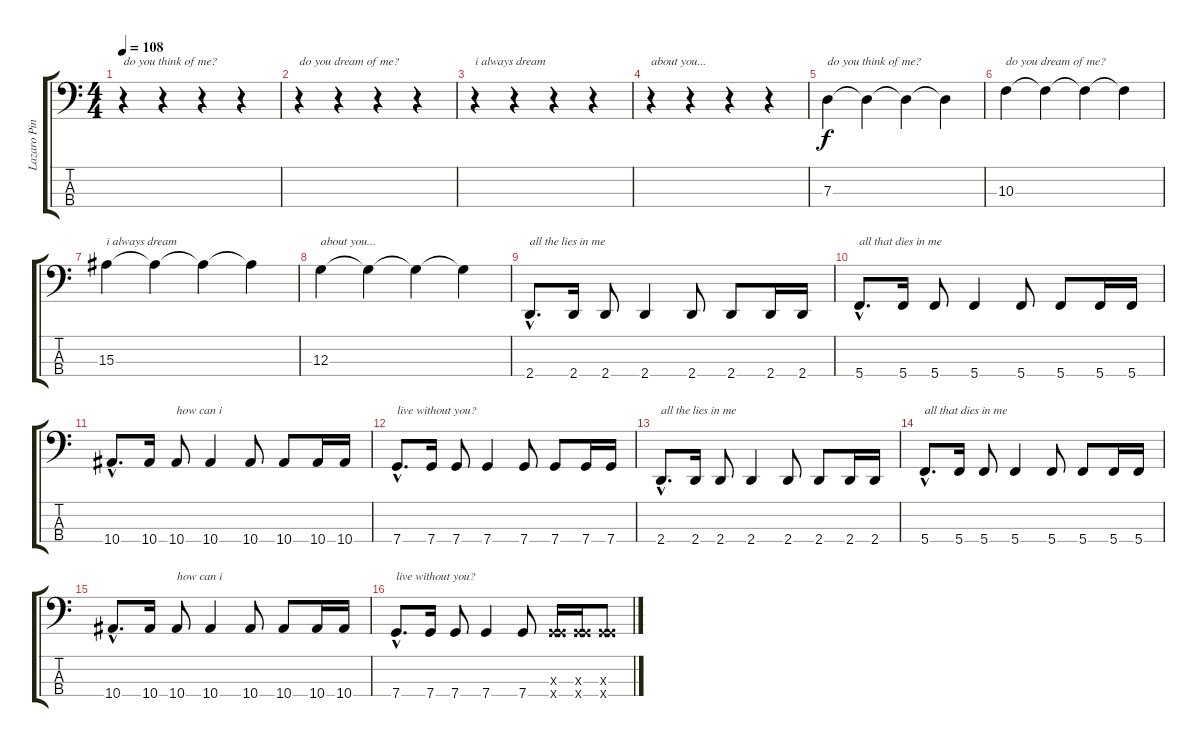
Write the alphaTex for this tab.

\track ("Lazaro Pina [Bass]" "Lazaro Pin") {instrument electricbasspick}
\staff {score tabs}
\tuning (F2 C2 G1 C1) {hide}
\ts (4 4)
\tempo 108
\clef f4
\ks c
r.4{txt "do you think of me?" dy f} r.4 r.4 r.4 |
r.4{txt "do you dream of me?"} r.4 r.4 r.4 |
r.4{txt "i always dream"} r.4 r.4 r.4 |
r.4{txt "about you..."} r.4 r.4 r.4 |
7.3.4{txt "do you think of me?"} 7.3{t}.4 7.3{t}.4 7.3{t}.4 |
10.3.4{txt "do you dream of me?"} 10.3{t}.4 10.3{t}.4 10.3{t}.4 |
15.3.4{txt "i always dream"} 15.3{t}.4 15.3{t}.4 15.3{t}.4 |
12.3.4{txt "about you..."} 12.3{t}.4 12.3{t}.4 12.3{t}.4 |
2.4{hac}.8{d txt "all the lies in me"} 2.4.16 2.4.8 2.4.4 2.4.8 2.4.8 2.4.16 2.4.16 |
5.4{hac}.8{d txt "all that dies in me"} 5.4.16 5.4.8 5.4.4 5.4.8 5.4.8 5.4.16 5.4.16 |
10.4{hac}.8{d} 10.4.16 10.4.8{txt "how can i"} 10.4.4 10.4.8 10.4.8 10.4.16 10.4.16 |
7.4{hac}.8{d txt "live without you?"} 7.4.16 7.4.8 7.4.4 7.4.8 7.4.8 7.4.16 7.4.16 |
2.4{hac}.8{d txt "all the lies in me"} 2.4.16 2.4.8 2.4.4 2.4.8 2.4.8 2.4.16 2.4.16 |
5.4{hac}.8{d txt "all that dies in me"} 5.4.16 5.4.8 5.4.4 5.4.8 5.4.8 5.4.16 5.4.16 |
10.4{hac}.8{d} 10.4.16 10.4.8{txt "how can i"} 10.4.4 10.4.8 10.4.8 10.4.16 10.4.16 |
7.4{hac}.8{d txt "live without you?"} 7.4.16 7.4.8 7.4.4 7.4.8 (0.3{x} 7.4{x}).16 (0.3{x} 7.4{x}).16 (0.3{x} 7.4{x}).8
